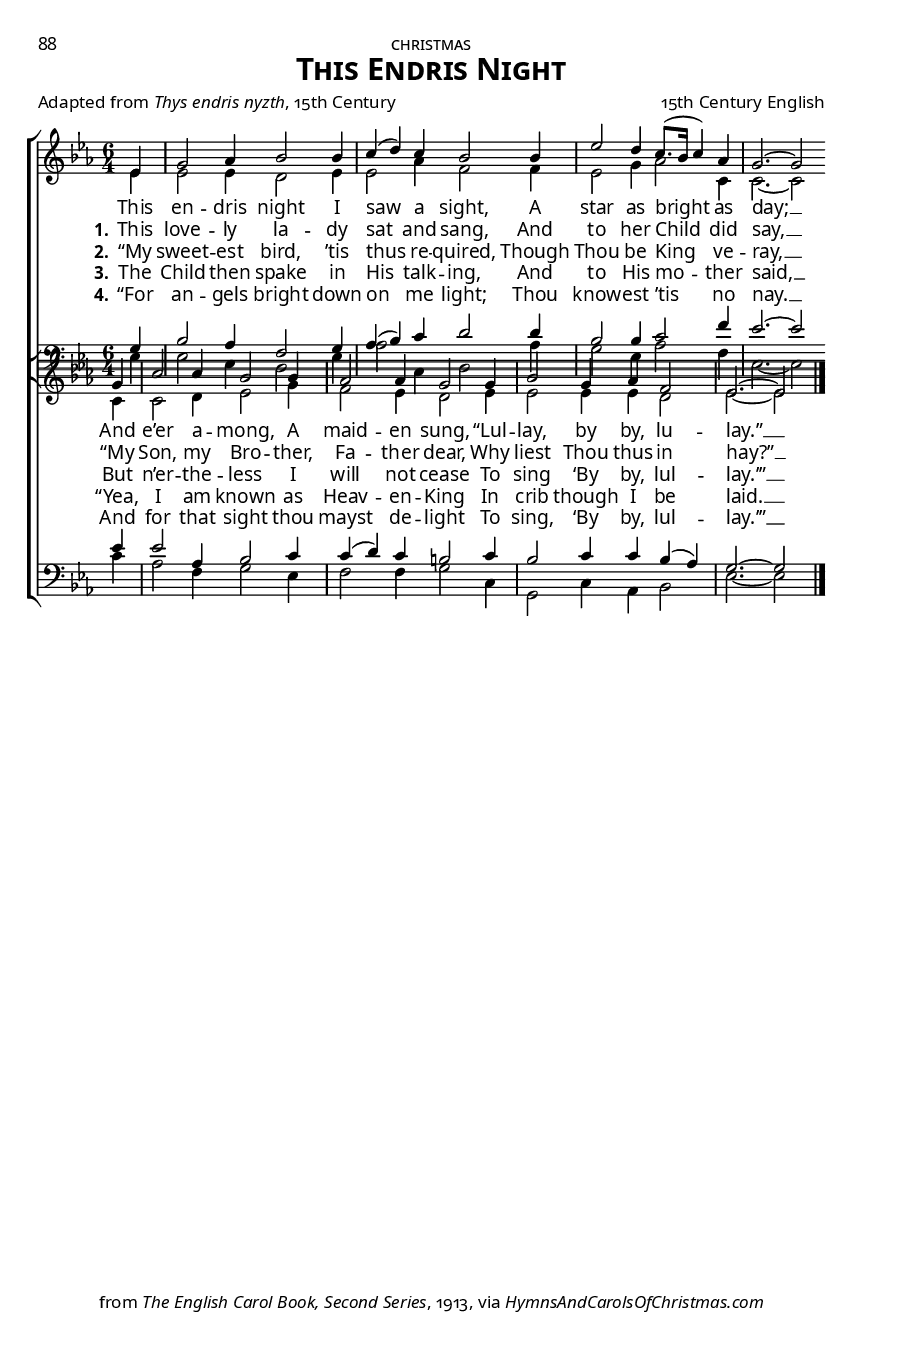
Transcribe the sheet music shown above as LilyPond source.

\version "2.14.2"
\include "util.ly"
\header {
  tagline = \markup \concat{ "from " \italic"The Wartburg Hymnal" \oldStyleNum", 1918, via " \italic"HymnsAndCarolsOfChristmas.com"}

    title = \markup{\override #'(font-name . "Garamond Premier Pro Semibold"){ \abs-fontsize #15 \smallCapsOldStyle"This Endris Night"}}
    composer = \markup\oldStyleNum"15th Century English"
    poet = \markup\oldStyleNum{\concat{"Adapted from " \italic"Thys endris nyzth" ", 15th Century"}}
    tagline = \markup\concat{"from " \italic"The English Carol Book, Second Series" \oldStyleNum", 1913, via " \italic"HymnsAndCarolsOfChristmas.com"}
  }
\paper {
  print-all-headers = ##f
  paper-height = 9\in
  paper-width = 6\in
  indent = 0\in
  %system-system-spacing = #'((basic-distance . 10) (padding . 0))
  score-markup-spacing =
    #'((basic-distance . 0)
       (minimum-distance . 0)
       (padding . 0)
       (stretchability . 0))
  system-system-spacing =
    #'((basic-distance . 0)
       (minimum-distance . 0)
       (padding . -5)
       (stretchability . 100))
  ragged-last-bottom = ##t
  ragged-bottom = ##f
  two-sided = ##t
  inner-margin = 0.5\in
  outer-margin = 0.25\in
  top-margin = 0.25\in
  bottom-margin = 0.25\in
  first-page-number = #088
  print-first-page-number = ##t
  headerLine = \markup{\override #'(font-name . "Garamond Premier Pro") \smallCapsOldStyle"christmas"}
  oddHeaderMarkup = \markup\fill-line{
     \override #'(font-name . "Garamond Premier Pro")\abs-fontsize #8.5
     \combine 
        \fill-line{"" \on-the-fly #print-page-number-check-first
        \oldStylePageNum""
        }
        \fill-line{\headerLine}
  }
  evenHeaderMarkup = \markup {
     \override #'(font-name . "Garamond Premier Pro")\abs-fontsize #8.5
     \combine
        \on-the-fly #print-page-number-check-first
        \oldStylePageNum""
        \fill-line{\headerLine}
  }
}
#(set-global-staff-size 15) \paper{ #(define fonts (make-pango-font-tree "GoudyOlSt BT" "Garamond Premier Pro" "Garamond Premier Pro" (/ 15 20))) }
global = {
  \key ees \major
  \time 6/4
  \override DynamicLineSpanner #'staff-padding = #0.0
  \override DynamicLineSpanner #'Y-extent = #'(0 . 0)
}

sopMusic = \relative c' {
  \partial 4 ees4 |
  g2 aes4 bes2 bes4 |
  c( d) c bes2 bes4 |
  ees2 d4 c8.[( bes16] c4) aes |
  g2.~ g2 \bar""\break g4 |
  
  c2 c4 bes2 bes4 |
  aes2 aes4 g2 g4 |
  bes2 g4 aes f2 |
  ees2.~ ees2 \bar "|."
}
sopWords = \lyricmode {
  
}

altoMusic = \relative c' {
  ees4 |
  ees2 ees4 d2 ees4 |
  ees2 aes4 f2 f4 |
  ees2 g4 aes2 c,4 |
  c2.~ c2 \bar"" c4 |
  
  c2 d4 ees2 g4 |
  f2 ees4 d2 ees4 |
  ees2 ees4 ees d2 |
  ees2.~  ees2 \bar"|."
}
altoWords = \lyricmode {
  \dropLyricsIX
  This en -- dris night I saw a sight,
  A star as bright as day; __
  And e’er a -- mong, A maid -- en sung,
  “Lul -- lay, by by, lu -- lay.” __
}
altoWordsII = \lyricmode {
  \dropLyricsIX
%\markup\italic
  \set stanza = #"1."
  This love -- ly la -- dy sat and sang,
  And to her Child did say, __
  “My Son, my Bro -- ther, Fa -- ther dear,
  Why liest Thou thus in hay?” __
}
altoWordsIII = \lyricmode {
  \dropLyricsIX
  \set stanza = #"2."
  “My sweet -- est bird, ’tis thus re -- quired,
  Though Thou be King ve -- ray, __
  But n’er -- the -- less I will not cease
  To sing ‘By by, lul -- lay.’” __
}
altoWordsIV = \lyricmode {
  \dropLyricsIX
  \set stanza = #"3."
  The Child then spake in His talk -- ing,
  And to His mo -- ther said, __
  “Yea, I am known as Heav -- en -- King
  In crib though I be laid. __
}
altoWordsV = \lyricmode {
  \dropLyricsIX
  \set stanza = #"4."
  “For an -- gels bright down on me light;
  Thou know -- est ’tis no nay. __
  And for that sight thou mayst de -- light
  To sing, ‘By by, lul -- lay.’” __
}
altoWordsVI = \lyricmode {
  \set stanza = #" 5."
  
}
tenorMusic = \relative c' {
  g4 |
  bes2 aes4 f2 g4 |
  aes( bes) c d2 d4 |
  bes2 bes4 c2 f4 |
  ees2.~ ees2 \bar"" ees4 |
  
  ees2 aes,4 bes2 c4 |
  c( d) c b2 c4 |
  bes2 c4 c bes( aes) |
  g2.~ g2 \bar"|."
}
tenorWords = \lyricmode {

}

bassMusic = \relative c {
  ees4 |
  ees2 c4 bes2 ees4 |
  aes2 aes,4 bes2 aes'4 |
  g2 ees4 aes2 f4 |
  c2.~ c2 \bar"" c'4 |
  
  aes2 f4 g2 ees4 |
  f2 f4 g2 c,4 |
  g2 c4 aes bes2 |
  ees2.~ ees2 \bar"|."
}
bassWords = \lyricmode {

}

pianoRH = \relative c' {
  
}
pianoLH = \relative c' {
  
}

\score {
  <<
   \new ChoirStaff <<
%    \new Lyrics = sopranos \with { \override VerticalAxisGroup #'nonstaff-relatedstaff-spacing = #'((basic-distance . 1)) }
    \new Staff = women <<
      \new Voice = "sopranos" { \voiceOne << \global \sopMusic >> }
      \new Voice = "altos" { \voiceTwo << \global \altoMusic >> }
    >>
    \new Lyrics \with { alignAboveContext = #"women" \override VerticalAxisGroup #'nonstaff-relatedstaff-spacing = #'((basic-distance . 1))} \lyricsto "sopranos" \sopWords
    \new Lyrics = "altosVI"  \with { alignBelowContext = #"women" } \lyricsto "sopranos" \altoWordsVI
    \new Lyrics = "altosV"  \with { alignBelowContext = #"women" } \lyricsto "sopranos" \altoWordsV
    \new Lyrics = "altosIV"  \with { alignBelowContext = #"women" } \lyricsto "sopranos" \altoWordsIV
    \new Lyrics = "altosIII"  \with { alignBelowContext = #"women" } \lyricsto "sopranos" \altoWordsIII
    \new Lyrics = "altosII"  \with { alignBelowContext = #"women" } \lyricsto "sopranos" \altoWordsII
    \new Lyrics = "altos"  \with { alignBelowContext = #"women" \override VerticalAxisGroup #'nonstaff-relatedstaff-spacing = #'((padding . -0.5)) } \lyricsto "sopranos" \altoWords
   \new Staff = men <<
      \clef bass
      \new Voice = "tenors" { \voiceOne << \global \tenorMusic >> }
      \new Voice = "basses" { \voiceTwo << \global \bassMusic >> }
    >>
    \new Lyrics \with { alignAboveContext = #"men" \override VerticalAxisGroup #'nonstaff-relatedstaff-spacing = #'((basic-distance . 1)) } \lyricsto "tenors" \tenorWords
    \new Lyrics \with { alignBelowContext = #"men" \override VerticalAxisGroup #'nonstaff-relatedstaff-spacing = #'((basic-distance . 1)) } \lyricsto "basses" \bassWords
  >>
%    \new PianoStaff << \new Staff { \new Voice { \pianoRH } } \new Staff { \clef "bass" \pianoLH } >>
  >>
  \layout {
    \context {
      \Score
      %\override SpacingSpanner #'base-shortest-duration = #(ly:make-moment 1 8)
      %\override SpacingSpanner #'common-shortest-duration = #(ly:make-moment 1 4)
    }
    \context {
      % Remove all empty staves
      % \Staff \RemoveEmptyStaves \override VerticalAxisGroup #'remove-first = ##t
    }
  }
  
  \midi {
    %\tempo 4 = 90
    \set Staff.midiInstrument = "flute"
  
    \context {
      \Voice
      \remove "Dynamic_performer"
    }
  }
}
